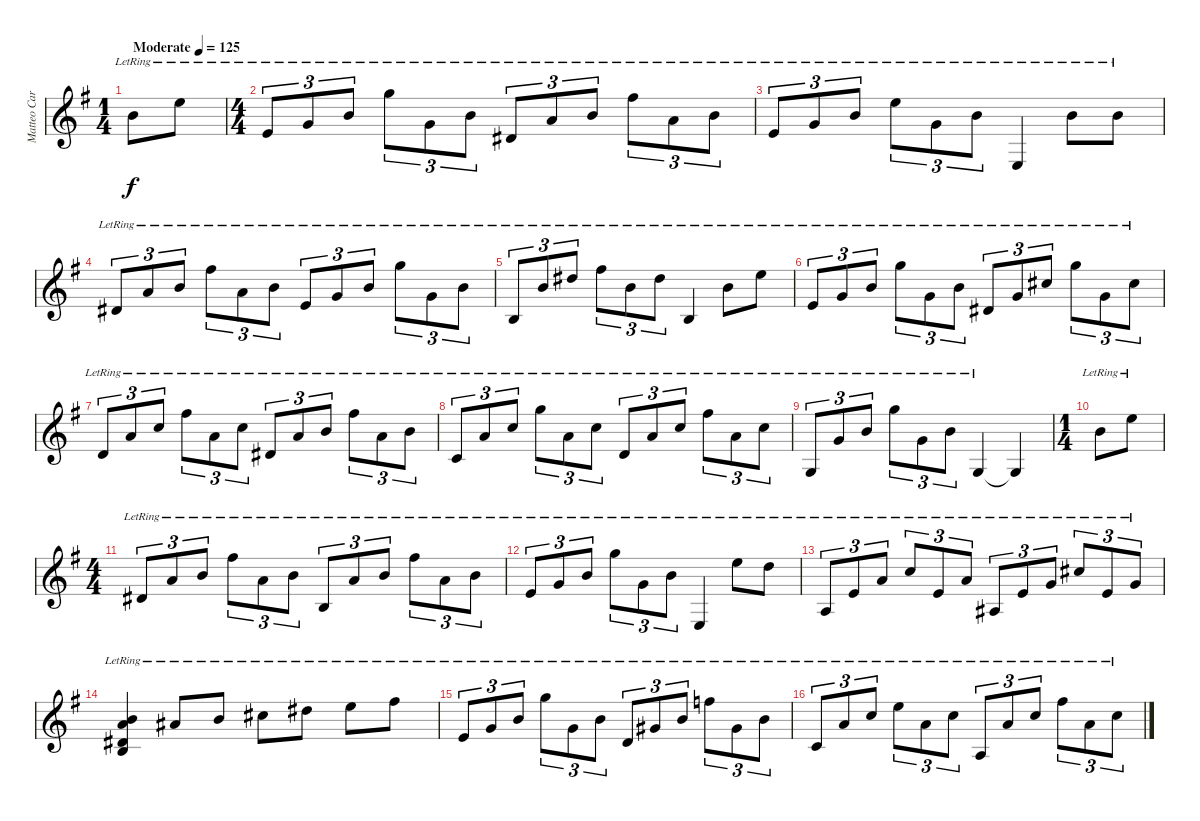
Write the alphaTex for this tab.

\track ("Matteo Carcassi" "Matteo Car") {instrument acousticguitarnylon}
\staff {score}
\tuning (E4 B3 G3 D3 A2 E2) {hide}
\ts (1 4)
\tempo (125 "Moderate")
\clef g2
\ks eminor
0.2{lr}.8{dy f instrument acousticguitarnylon} 0.1{lr}.8 |
\ts (4 4)
2.4{lr}.8{tu (3 2)} 0.3{lr}.8{tu (3 2)} 0.2{lr}.8{tu (3 2)} 3.1{lr}.8{tu (3 2)} 0.3{lr}.8{tu (3 2)} 0.2{lr}.8{tu (3 2)} 1.4{lr}.8{tu (3 2)} 2.3{lr}.8{tu (3 2)} 0.2{lr}.8{tu (3 2)} 2.1{lr}.8{tu (3 2)} 2.3{lr}.8{tu (3 2)} 0.2{lr}.8{tu (3 2)} |
2.4{lr}.8{tu (3 2)} 0.3{lr}.8{tu (3 2)} 0.2{lr}.8{tu (3 2)} 0.1{lr}.8{tu (3 2)} 0.3{lr}.8{tu (3 2)} 0.2{lr}.8{tu (3 2)} 0.6{lr}.4 0.2{lr}.8 0.2{lr}.8 |
1.4{lr}.8{tu (3 2)} 2.3{lr}.8{tu (3 2)} 0.2{lr}.8{tu (3 2)} 2.1{lr}.8{tu (3 2)} 2.3{lr}.8{tu (3 2)} 0.2{lr}.8{tu (3 2)} 2.4{lr}.8{tu (3 2)} 0.3{lr}.8{tu (3 2)} 0.2{lr}.8{tu (3 2)} 3.1{lr}.8{tu (3 2)} 0.3{lr}.8{tu (3 2)} 0.2{lr}.8{tu (3 2)} |
2.5{lr}.8{tu (3 2)} 4.3{lr}.8{tu (3 2)} 4.2{lr}.8{tu (3 2)} 2.1{lr}.8{tu (3 2)} 4.3{lr}.8{tu (3 2)} 4.2{lr}.8{tu (3 2)} 2.5{lr}.4 0.2{lr}.8 0.1{lr}.8 |
2.4{lr}.8{tu (3 2)} 0.3{lr}.8{tu (3 2)} 0.2{lr}.8{tu (3 2)} 3.1{lr}.8{tu (3 2)} 0.3{lr}.8{tu (3 2)} 0.2{lr}.8{tu (3 2)} 1.4{lr}.8{tu (3 2)} 0.3{lr}.8{tu (3 2)} 2.2{lr}.8{tu (3 2)} 3.1{lr}.8{tu (3 2)} 0.3{lr}.8{tu (3 2)} 2.2{lr}.8{tu (3 2)} |
0.4{lr}.8{tu (3 2)} 2.3{lr}.8{tu (3 2)} 1.2{lr}.8{tu (3 2)} 2.1{lr}.8{tu (3 2)} 2.3{lr}.8{tu (3 2)} 1.2{lr}.8{tu (3 2)} 1.4{lr}.8{tu (3 2)} 2.3{lr}.8{tu (3 2)} 0.2{lr}.8{tu (3 2)} 2.1{lr}.8{tu (3 2)} 2.3{lr}.8{tu (3 2)} 0.2{lr}.8{tu (3 2)} |
3.5{lr}.8{tu (3 2)} 2.3{lr}.8{tu (3 2)} 1.2{lr}.8{tu (3 2)} 3.1{lr}.8{tu (3 2)} 2.3{lr}.8{tu (3 2)} 1.2{lr}.8{tu (3 2)} 0.4{lr}.8{tu (3 2)} 2.3{lr}.8{tu (3 2)} 1.2{lr}.8{tu (3 2)} 2.1{lr}.8{tu (3 2)} 2.3{lr}.8{tu (3 2)} 1.2{lr}.8{tu (3 2)} |
3.6{lr}.8{tu (3 2)} 0.3{lr}.8{tu (3 2)} 0.2{lr}.8{tu (3 2)} 3.1{lr}.8{tu (3 2)} 0.3{lr}.8{tu (3 2)} 0.2{lr}.8{tu (3 2)} 3.6{lr}.4 3.6{t}.4 |
\ts (1 4)
0.2{lr}.8 0.1{lr}.8 |
\ts (4 4)
1.4{lr}.8{tu (3 2)} 2.3{lr}.8{tu (3 2)} 0.2{lr}.8{tu (3 2)} 2.1{lr}.8{tu (3 2)} 2.3{lr}.8{tu (3 2)} 0.2{lr}.8{tu (3 2)} 2.5{lr}.8{tu (3 2)} 2.3{lr}.8{tu (3 2)} 0.2{lr}.8{tu (3 2)} 2.1{lr}.8{tu (3 2)} 2.3{lr}.8{tu (3 2)} 0.2{lr}.8{tu (3 2)} |
2.4{lr}.8{tu (3 2)} 0.3{lr}.8{tu (3 2)} 0.2{lr}.8{tu (3 2)} 3.1{lr}.8{tu (3 2)} 0.3{lr}.8{tu (3 2)} 0.2{lr}.8{tu (3 2)} 0.6{lr}.4 0.1{lr}.8 3.2{lr}.8 |
0.5{lr}.8{tu (3 2)} 2.4{lr}.8{tu (3 2)} 2.3{lr}.8{tu (3 2)} 1.2{lr}.8{tu (3 2)} 2.4{lr}.8{tu (3 2)} 2.3{lr}.8{tu (3 2)} 1.5{lr}.8{tu (3 2)} 2.4{lr}.8{tu (3 2)} 0.3{lr}.8{tu (3 2)} 2.2{lr}.8{tu (3 2)} 2.4{lr}.8{tu (3 2)} 0.3{lr}.8{tu (3 2)} |
(0.2{lr} 2.3{lr} 1.4{lr} 2.5{lr}).4 3.3{lr}.8 0.2{lr}.8 2.2{lr}.8 4.2{lr}.8 0.1{lr}.8 2.1{lr}.8 |
2.4{lr}.8{tu (3 2)} 0.3{lr}.8{tu (3 2)} 0.2{lr}.8{tu (3 2)} 3.1{lr}.8{tu (3 2)} 0.3{lr}.8{tu (3 2)} 0.2{lr}.8{tu (3 2)} 0.4{lr}.8{tu (3 2)} 1.3{lr}.8{tu (3 2)} 0.2{lr}.8{tu (3 2)} 1.1{lr}.8{tu (3 2)} 1.3{lr}.8{tu (3 2)} 0.2{lr}.8{tu (3 2)} |
3.5{lr}.8{tu (3 2)} 2.3{lr}.8{tu (3 2)} 1.2{lr}.8{tu (3 2)} 0.1{lr}.8{tu (3 2)} 2.3{lr}.8{tu (3 2)} 1.2{lr}.8{tu (3 2)} 0.5{lr}.8{tu (3 2)} 2.3{lr}.8{tu (3 2)} 1.2{lr}.8{tu (3 2)} 2.1{lr}.8{tu (3 2)} 2.3{lr}.8{tu (3 2)} 1.2{lr}.8{tu (3 2)}
